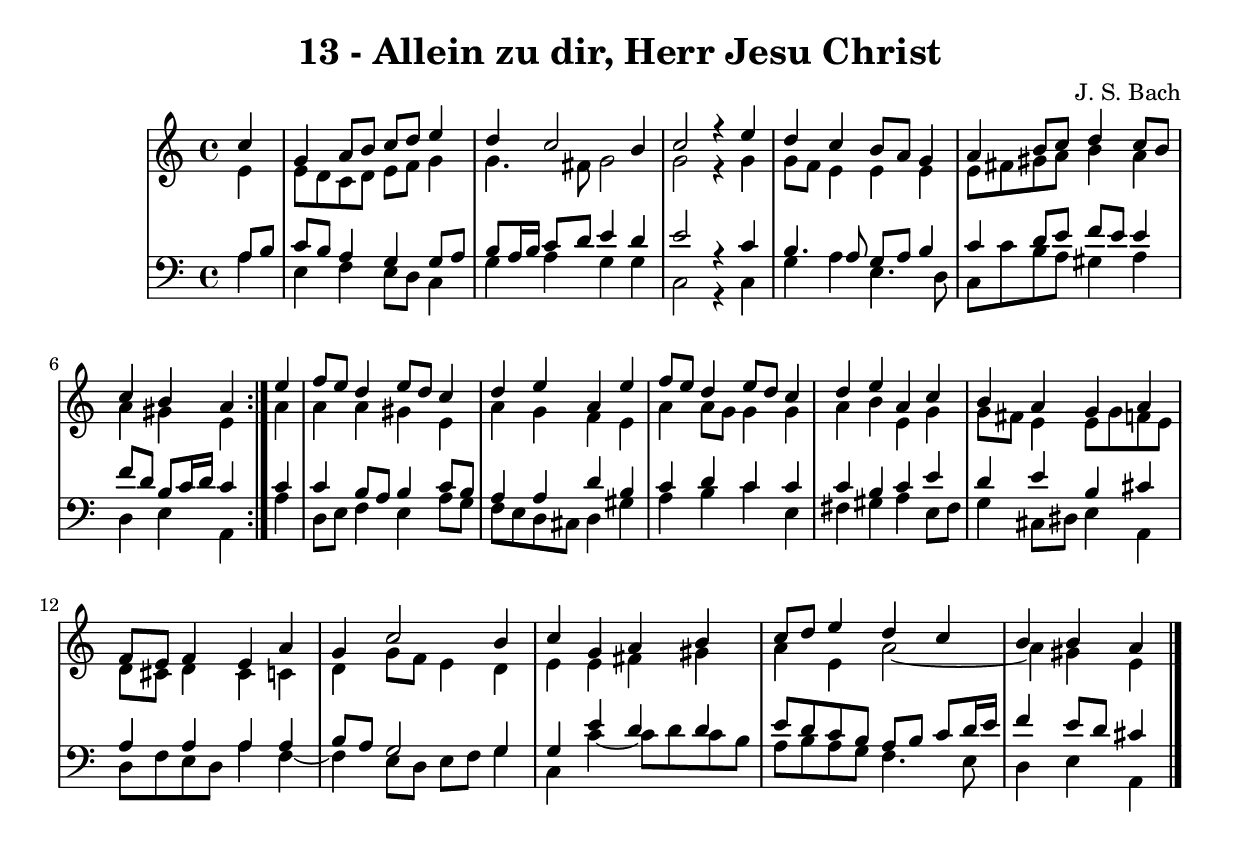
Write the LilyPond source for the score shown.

\version "2.10.33"

\header {
  title = "13 - Allein zu dir, Herr Jesu Christ"
  composer = "J. S. Bach"
}


global = {
  \time 4/4
  \key c \major
}


soprano = \relative c'' {
  \repeat volta 2 {
    \partial 4 c4 
    g4 a8 b8 c8 d8 e4 
    d4 c2 b4 
    c2 r4 e4 
    d4 c4 b8 a8 g4 
    a4 b8 c8 d4 c8 b8     %5
    c4 b4 a4 } e'4 
  f8 e8 d4 e8 d8 c4 
  d4 e4 a,4 e'4 
  f8 e8 d4 e8 d8 c4 
  d4 e4 a,4 c4   %10
  b4 a4 g4 a4 
  f8 e8 f4 e4 a4 
  g4 c2 b4 
  c4 g4 a4 b4 
  c8 d8 e4 d4 c4   %15
  b4 b4 a4 
}

alto = \relative c' {
  \repeat volta 2 {
    \partial 4 e4 
    e8 d8 c8 d8 e8 f8 g4 
    g4. fis8 g2 
    g2 r4 g4 
    g8 f8 e4 e e
    e8 fis8 gis8 a8 b4 a4     %5
    a4 gis4 e4 } a4 
  a4 a4 gis4 e4 
  a4 g4 f4 e4 
  a4 a8 g8 g4 g4 
  a4 b4 e,4 g4   %10
  g8 fis8 e4 e8 g8 f8 e8 
  d8 cis8 d4 cis4 c4 
  d4 g8 f8 e4 d4 
  e4 e4 fis4 gis4 
  a4 e4 a2~   %15
  a4 gis4 e4 
}

tenor = \relative c' {
  \repeat volta 2 {
    \partial 4 a8  b8 
    c8 b8 a4 g4 g8 a8 
    b8 a16 b16 c8 d8 e4 d4 
    e2 r4 c4 
    b4. a8 g8 a8 b4 
    c4 d8 e8 f8 e8 e4     %5
    f8 d8 b8 c16 d16 c4 } c4 
  c4 b8 a8 b4 c8 b8 
  a4 a4 d4 b4 
  c4 d4 c4 c4 
  c4 b4 c4 e4  %10
  d4 e4 b4 cis4 
  a4 a4 a4 a4 
  b8 a8 g2 g4 
  g4 e'4 d4 d 
  e8 d8 c8 b8 a8 b8 c8 d16 e16   %15
  f4 e8 d8 cis4 
}

baixo = \relative c' {
  \repeat volta 2 {
    \partial 4 a4 
    e4 f4 e8 d8 c4 
    g'4 a4 g4 g4 
    c,2 r4 c4 
    g'4 a4 e4. d8 
    c8 c'8 b8 a8 gis4 a4     %5
    d,4 e4 a,4 } a'4 
  d,8 e8 f4 e4 a8 g8 
  f8 e8 d8 cis8 d4 gis4 
  a4 b4 c4 e,4 
  fis4 gis4 a4 e8 fis8   %10
  g4 cis,8 dis8 e4 a,4 
  d8 f8 e8 d8 a'4 f4~ 
  f4 e8 d8 e8 f8 g4 
  c,4 c'4~ c8 d8 c8 b8 
  a8 b8 a8 g8 f4. e8   %15
  d4 e4 a,4 
}

\score {
  <<
    \new StaffGroup <<
      \override StaffGroup.SystemStartBracket #'style = #'line 
      \new Staff {
        <<
          \global
          \new Voice = "soprano" { \voiceOne \soprano }
          \new Voice = "alto" { \voiceTwo \alto }
        >>
      }
      \new Staff {
        <<
          \global
          \clef "bass"
          \new Voice = "tenor" {\voiceOne \tenor }
          \new Voice = "baixo" { \voiceTwo \baixo \bar "|."}
        >>
      }
    >>
  >>
  \layout {}
  \midi {}
}